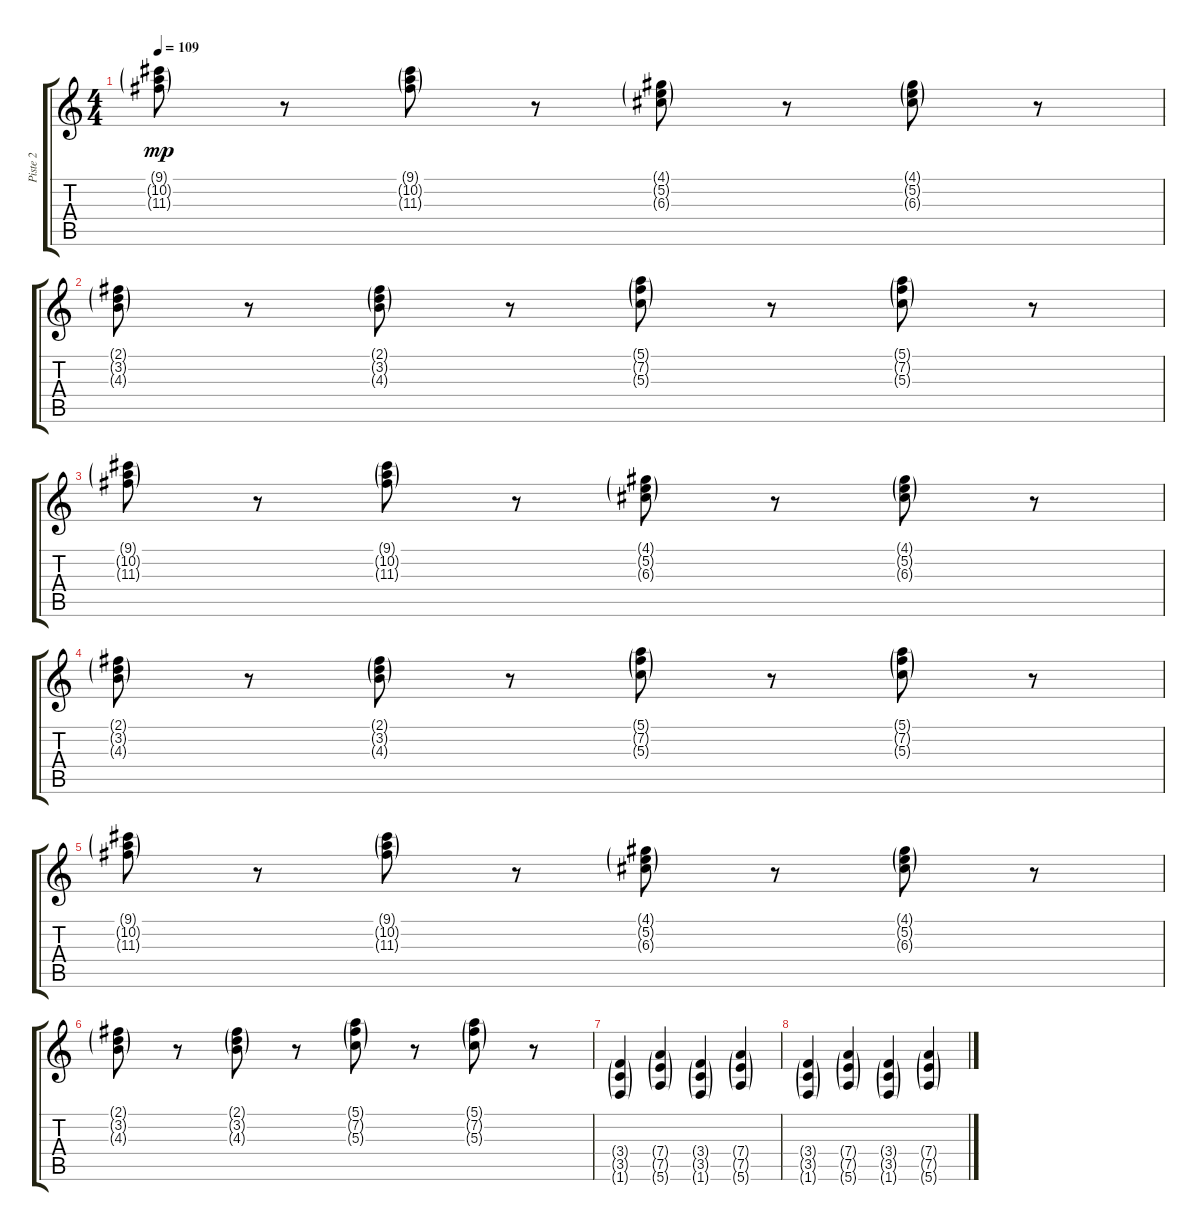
\track ("Piste 2" "Piste 2") {instrument electricguitarclean}
\staff {score tabs}
\tuning (E4 B3 G3 D3 A2 E2) {hide}
\ts (4 4)
\tempo 109
\clef g2
\ks c
(9.1{g} 10.2{g} 11.3{g}).8{dy mp} r.8 (9.1{g} 10.2{g} 11.3{g}).8 r.8 (4.1{g} 5.2{g} 6.3{g}).8 r.8 (4.1{g} 5.2{g} 6.3{g}).8 r.8 |
(2.1{g} 3.2{g} 4.3{g}).8 r.8 (2.1{g} 3.2{g} 4.3{g}).8 r.8 (5.1{g} 7.2{g} 5.3{g}).8 r.8 (5.1{g} 7.2{g} 5.3{g}).8 r.8 |
(9.1{g} 10.2{g} 11.3{g}).8 r.8 (9.1{g} 10.2{g} 11.3{g}).8 r.8 (4.1{g} 5.2{g} 6.3{g}).8 r.8 (4.1{g} 5.2{g} 6.3{g}).8 r.8 |
(2.1{g} 3.2{g} 4.3{g}).8 r.8 (2.1{g} 3.2{g} 4.3{g}).8 r.8 (5.1{g} 7.2{g} 5.3{g}).8 r.8 (5.1{g} 7.2{g} 5.3{g}).8 r.8 |
(9.1{g} 10.2{g} 11.3{g}).8 r.8 (9.1{g} 10.2{g} 11.3{g}).8 r.8 (4.1{g} 5.2{g} 6.3{g}).8 r.8 (4.1{g} 5.2{g} 6.3{g}).8 r.8 |
(2.1{g} 3.2{g} 4.3{g}).8 r.8 (2.1{g} 3.2{g} 4.3{g}).8 r.8 (5.1{g} 7.2{g} 5.3{g}).8 r.8 (5.1{g} 7.2{g} 5.3{g}).8 r.8 |
(3.4{g} 3.5{g} 1.6{g}).4 (7.4{g} 7.5{g} 5.6{g}).4 (3.4{g} 3.5{g} 1.6{g}).4 (7.4{g} 7.5{g} 5.6{g}).4 |
(3.4{g} 3.5{g} 1.6{g}).4 (7.4{g} 7.5{g} 5.6{g}).4 (3.4{g} 3.5{g} 1.6{g}).4 (7.4{g} 7.5{g} 5.6{g}).4
